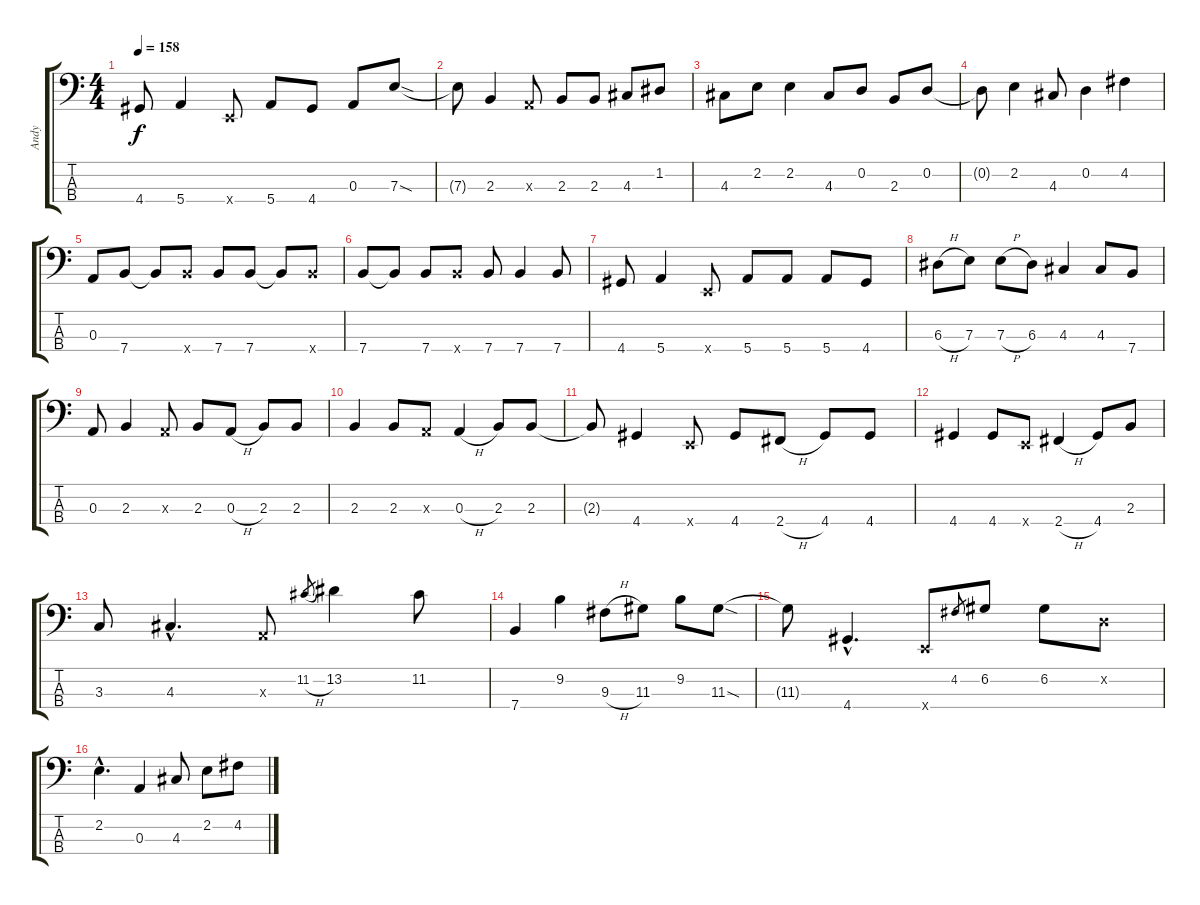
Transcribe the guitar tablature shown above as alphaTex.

\track ("Andy" "Andy") {instrument electricbassfinger}
\staff {score tabs}
\tuning (G3 D2 A1 E1) {hide}
\ts (4 4)
\tempo 158
\clef f4
\ks c
4.4.8{dy f} 5.4.4 0.4{x}.8 5.4.8 4.4.8 0.3.8 7.3{sod}.8 |
7.3{t}.8 2.3.4 0.3{x}.8 2.3.8 2.3.8 4.3.8 1.2.8 |
4.3.8 2.2.8 2.2.4 4.3.8 0.2.8 2.3.8 0.2.8 |
0.2{t}.8 2.2.4 4.3.8 0.2.4 4.2.4 |
0.3.8 7.4.8 7.4{t}.8 7.4{x}.8 7.4.8 7.4.8 7.4{t}.8 7.4{x}.8 |
7.4.8 7.4{t}.8 7.4.8 7.4{x}.8 7.4.8 7.4.4 7.4.8 |
4.4.8 5.4.4 0.4{x}.8 5.4.8 5.4.8 5.4.8 4.4.8 |
6.3{h}.8 7.3.8 7.3{h}.8 6.3.8 4.3.4 4.3.8 7.4.8 |
0.3.8 2.3.4 0.3{x}.8 2.3.8 0.3{h}.8 2.3.8 2.3.8 |
2.3.4 2.3.8 0.3{x}.8 0.3{h}.4 2.3.8 2.3.8 |
2.3{t}.8 4.4.4 0.4{x}.8 4.4.8 2.4{h}.8 4.4.8 4.4.8 |
4.4.4 4.4.8 0.4{x}.8 2.4{h}.4 4.4.8 2.3.8 |
3.3.8 4.3{hac}.4{d} 0.3{x}.8 11.2{h}.8{gr} 13.2.4 11.2.8 |
7.4.4 9.2.4 9.3{h}.8 11.3.8 9.2.8 11.3{sod}.8 |
11.3{t}.8 4.4{hac}.4{d} 0.4{x}.8 4.2.8{gr} 6.2.8 6.2.8 0.2{x}.8 |
2.2{hac}.4{d} 0.3.4 4.3.8 2.2.8 4.2.8
